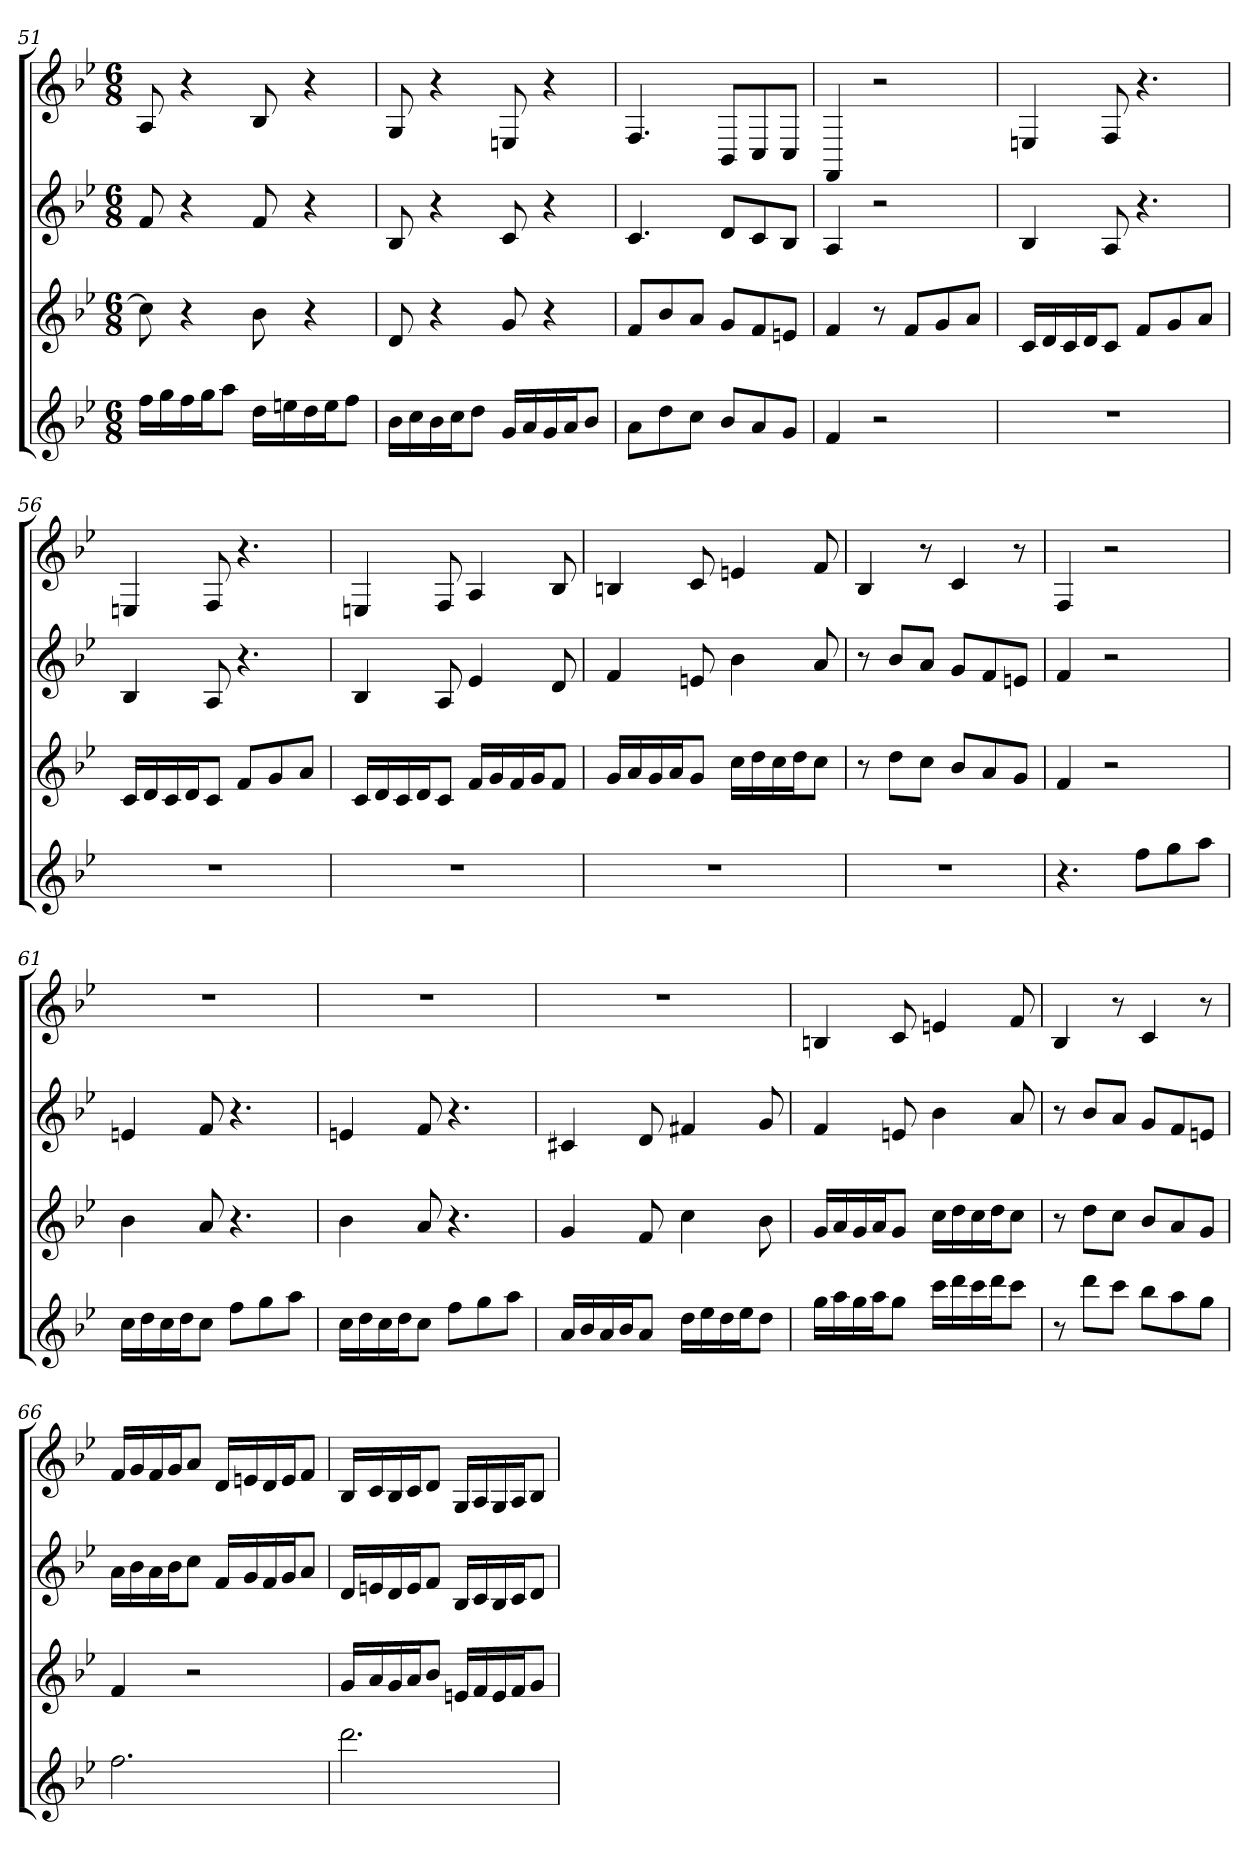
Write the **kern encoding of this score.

**kern	**kern	**kern	**kern
*part4	*part3	*part2	*part1
*staff4	*staff3	*staff2	*staff1
*k[b-e-]	*k[b-e-]	*k[b-e-]	*k[b-e-]
*B-:	*B-:	*B-:	*B-:
*M6/8	*M6/8	*M6/8	*M6/8
=51	=51	=51	=51
16ffLL	8cc]	8f	8A
16gg	.	.	.
16ff	4r	4r	4r
16ggJ	.	.	.
8aaJ	.	.	.
16ddLL	8b-	8f	8B-
16een	.	.	.
16dd	4r	4r	4r
16eeJ	.	.	.
8ffJ	.	.	.
=52	=52	=52	=52
16b-LL	8d	8B-	8G
16cc	.	.	.
16b-	4r	4r	4r
16ccJ	.	.	.
8ddJ	.	.	.
16gLL	8g	8c	8En
16a	.	.	.
16g	4r	4r	4r
16aJ	.	.	.
8b-J	.	.	.
=53	=53	=53	=53
8aL	8fL	4.c	4.F
8dd	8b-	.	.
8ccJ	8aJ	.	.
8b-L	8gL	8dL	8BB-L
8a	8f	8c	8C
8gJ	8enJ	8B-J	8CJ
=54	=54	=54	=54
4f	4f	4A	4FF
2r	8r	2r	2r
.	8fL	.	.
.	8g	.	.
.	8aJ	.	.
=55	=55	=55	=55
2.r	16cLL	4B-	4En
.	16d	.	.
.	16c	.	.
.	16dJ	.	.
.	8cJ	8A	8F
.	8fL	4.r	4.r
.	8g	.	.
.	8aJ	.	.
=56	=56	=56	=56
2.r	16cLL	4B-	4En
.	16d	.	.
.	16c	.	.
.	16dJ	.	.
.	8cJ	8A	8F
.	8fL	4.r	4.r
.	8g	.	.
.	8aJ	.	.
=57	=57	=57	=57
2.r	16cLL	4B-	4En
.	16d	.	.
.	16c	.	.
.	16dJ	.	.
.	8cJ	8A	8F
.	16fLL	4e-	4A
.	16g	.	.
.	16f	.	.
.	16gJ	.	.
.	8fJ	8d	8B-
=58	=58	=58	=58
2.r	16gLL	4f	4Bn
.	16a	.	.
.	16g	.	.
.	16aJ	.	.
.	8gJ	8en	8c
.	16ccLL	4b-	4en
.	16dd	.	.
.	16cc	.	.
.	16ddJ	.	.
.	8ccJ	8a	8f
=59	=59	=59	=59
2.r	8r	8r	4B-
.	8ddL	8b-L	.
.	8ccJ	8aJ	8r
.	8b-L	8gL	4c
.	8a	8f	.
.	8gJ	8enJ	8r
=60	=60	=60	=60
4.r	4f	4f	4F
.	2r	2r	2r
8ffL	.	.	.
8gg	.	.	.
8aaJ	.	.	.
=61	=61	=61	=61
16ccLL	4b-	4en	2.r
16dd	.	.	.
16cc	.	.	.
16ddJ	.	.	.
8ccJ	8a	8f	.
8ffL	4.r	4.r	.
8gg	.	.	.
8aaJ	.	.	.
=62	=62	=62	=62
16ccLL	4b-	4en	2.r
16dd	.	.	.
16cc	.	.	.
16ddJ	.	.	.
8ccJ	8a	8f	.
8ffL	4.r	4.r	.
8gg	.	.	.
8aaJ	.	.	.
=63	=63	=63	=63
16aLL	4g	4c#X	2.r
16b-	.	.	.
16a	.	.	.
16b-J	.	.	.
8aJ	8f	8d	.
16ddLL	4cc	4f#X	.
16ee-	.	.	.
16dd	.	.	.
16ee-J	.	.	.
8ddJ	8b-	8g	.
=64	=64	=64	=64
16ggLL	16gLL	4f	4Bn
16aa	16a	.	.
16gg	16g	.	.
16aaJ	16aJ	.	.
8ggJ	8gJ	8en	8c
16cccLL	16ccLL	4b-	4en
16ddd	16dd	.	.
16ccc	16cc	.	.
16dddJ	16ddJ	.	.
8cccJ	8ccJ	8a	8f
=65	=65	=65	=65
8r	8r	8r	4B-
8dddL	8ddL	8b-L	.
8cccJ	8ccJ	8aJ	8r
8bb-L	8b-L	8gL	4c
8aa	8a	8f	.
8ggJ	8gJ	8enJ	8r
=66	=66	=66	=66
2.ff	4f	16aLL	16fLL
.	.	16b-	16g
.	.	16a	16f
.	.	16b-J	16gJ
.	2r	8ccJ	8aJ
.	.	16fLL	16dLL
.	.	16g	16en
.	.	16f	16d
.	.	16gJ	16eJ
.	.	8aJ	8fJ
=67	=67	=67	=67
2.ddd	16gLL	16dLL	16B-LL
.	16a	16en	16c
.	16g	16d	16B-
.	16aJ	16eJ	16cJ
.	8b-J	8fJ	8dJ
.	16enLL	16B-LL	16GLL
.	16f	16c	16A
.	16e	16B-	16G
.	16fJ	16cJ	16AJ
.	8gJ	8dJ	8B-J
=	=	=	=
*-	*-	*-	*-
